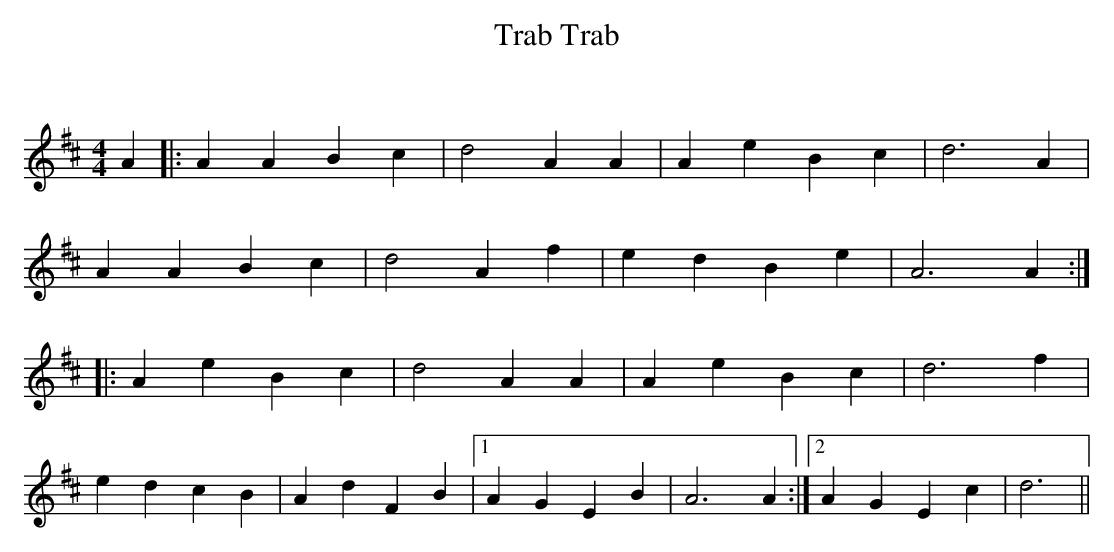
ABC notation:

X:1
T: Trab Trab
C:
Q: 232
K:D
M:4/4
L:1/8
A2|:A2 A2 B2 c2|d4 A2 A2|A2 e2 B2 c2|d6 A2|
A2 A2 B2 c2|d4 A2 f2|e2 d2 B2 e2|A6 A2:|
|:A2 e2 B2 c2|d4 A2 A2|A2 e2 B2 c2|d6 f2|
e2 d2 c2 B2|A2 d2 F2 B2|1A2 G2 E2 B2|A6 A2:|2A2 G2 E2 c2|d6||
